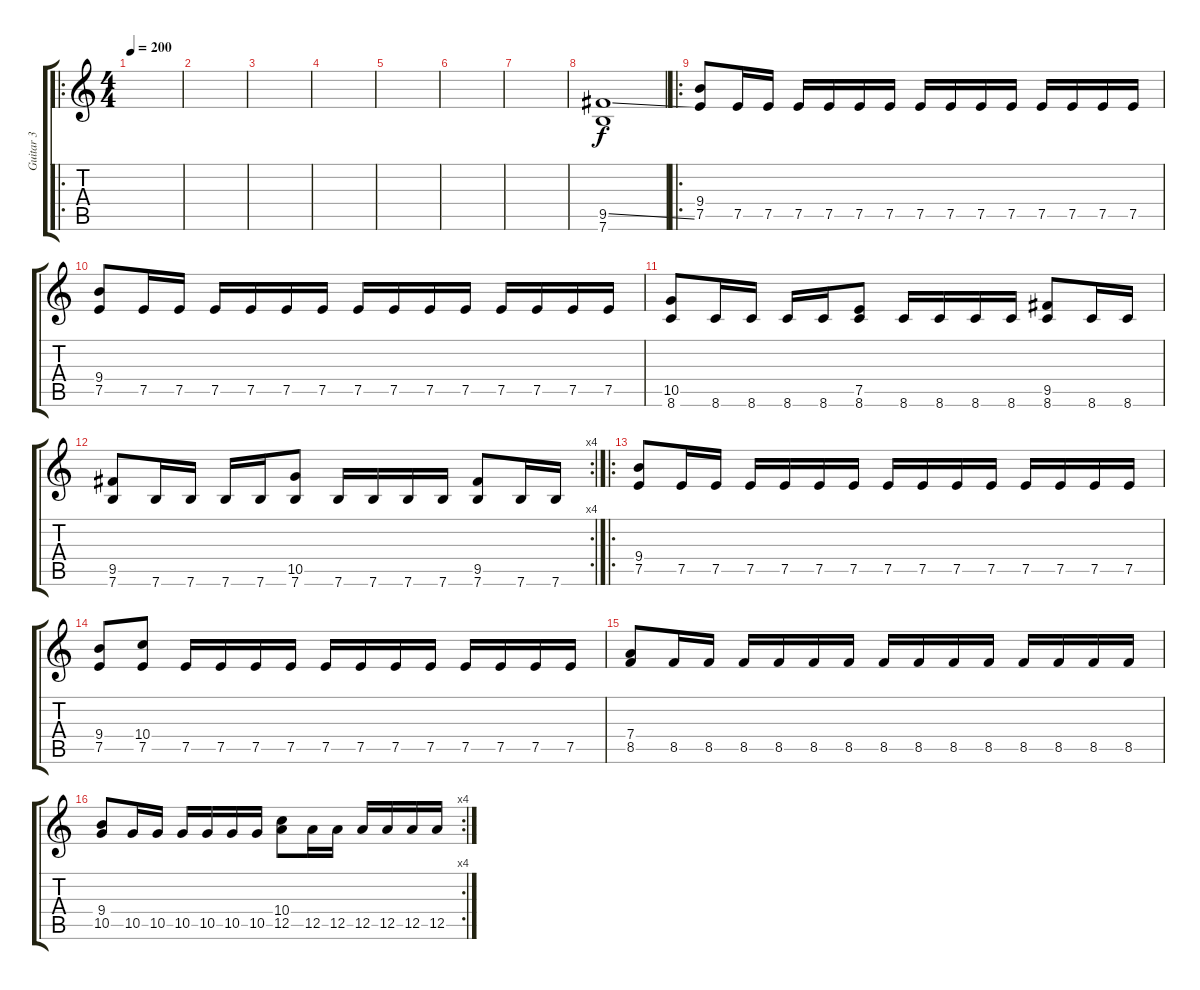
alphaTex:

\track ("Guitar 3" "Guitar 3") {instrument distortionguitar}
\staff {score tabs}
\tuning (E4 B3 G3 D3 A2 E2) {hide}
\ro
\ts (4 4)
\tempo 200
\clef g2
\ks c
|
|
|
|
|
|
|
(9.5{ss} 7.6).1 |
\ro
(9.4 7.5).8 7.5.16 7.5.16 7.5.16 7.5.16 7.5.16 7.5.16 7.5.16 7.5.16 7.5.16 7.5.16 7.5.16 7.5.16 7.5.16 7.5.16 |
(9.4 7.5).8 7.5.16 7.5.16 7.5.16 7.5.16 7.5.16 7.5.16 7.5.16 7.5.16 7.5.16 7.5.16 7.5.16 7.5.16 7.5.16 7.5.16 |
(10.5 8.6).8 8.6.16 8.6.16 8.6.16 8.6.16 (7.5 8.6).8 8.6.16 8.6.16 8.6.16 8.6.16 (9.5 8.6).8 8.6.16 8.6.16 |
\rc 4
(9.5 7.6).8 7.6.16 7.6.16 7.6.16 7.6.16 (10.5 7.6).8 7.6.16 7.6.16 7.6.16 7.6.16 (9.5 7.6).8 7.6.16 7.6.16 |
\ro
(9.4 7.5).8 7.5.16 7.5.16 7.5.16 7.5.16 7.5.16 7.5.16 7.5.16 7.5.16 7.5.16 7.5.16 7.5.16 7.5.16 7.5.16 7.5.16 |
(9.4 7.5).8 (10.4 7.5).8 7.5.16 7.5.16 7.5.16 7.5.16 7.5.16 7.5.16 7.5.16 7.5.16 7.5.16 7.5.16 7.5.16 7.5.16 |
(7.4 8.5).8 8.5.16 8.5.16 8.5.16 8.5.16 8.5.16 8.5.16 8.5.16 8.5.16 8.5.16 8.5.16 8.5.16 8.5.16 8.5.16 8.5.16 |
\rc 4
(9.4 10.5).8 10.5.16 10.5.16 10.5.16 10.5.16 10.5.16 10.5.16 (10.4 12.5).8 12.5.16 12.5.16 12.5.16 12.5.16 12.5.16 12.5.16
